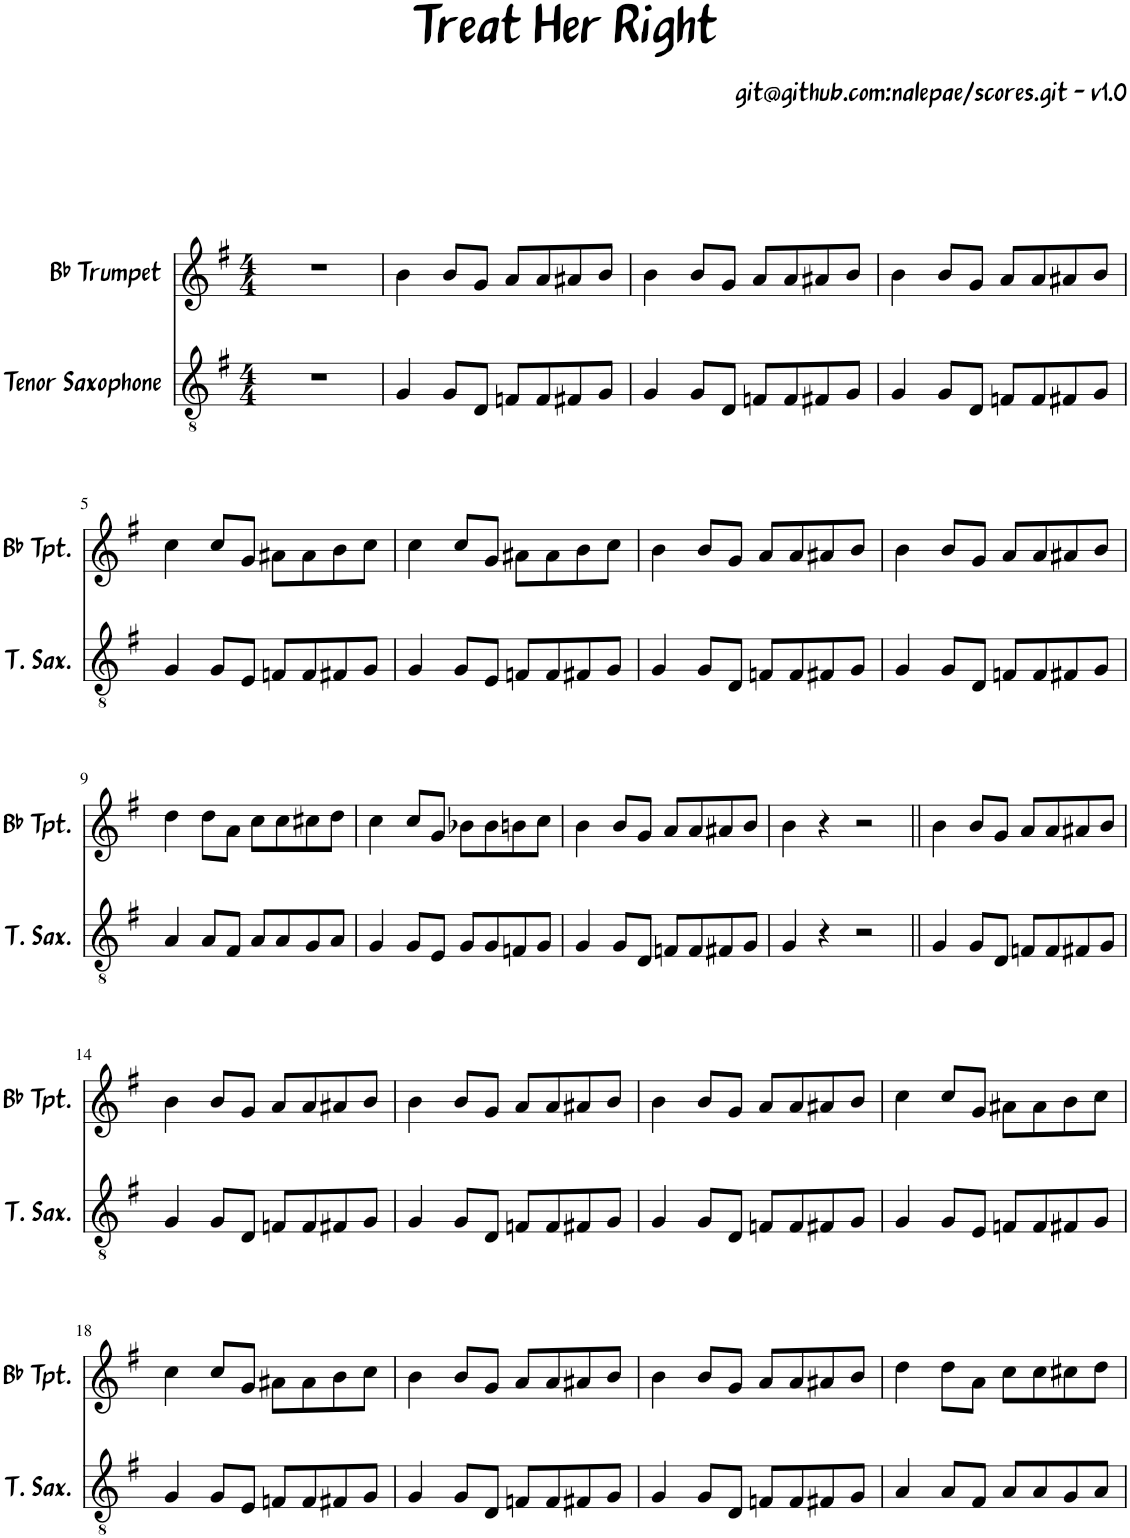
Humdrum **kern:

**kern	**kern
*part2	*part1
*staff2	*staff1
*I"Tenor Saxophone	*I"Bb Trumpet
*I'T. Sax.	*I'Bb Tpt.
*clefGv2	*clefG2
*ITrd8c14	*ITrd1c2
*k[f#]	*k[f#]
*M4/4	*M4/4
=1	=1
1r	1r
=2	=2
4G/	4b\
8G/L	8b/L
8D/J	8g/J
8Fn/L	8a/L
8F/	8a/
8F#X/	8a#X/
8G/J	8b/J
=3	=3
4G/	4b\
8G/L	8b/L
8D/J	8g/J
8Fn/L	8a/L
8F/	8a/
8F#X/	8a#X/
8G/J	8b/J
=4	=4
4G/	4b\
8G/L	8b/L
8D/J	8g/J
8Fn/L	8a/L
8F/	8a/
8F#X/	8a#X/
8G/J	8b/J
!!LO:LB:g=z
=5	=5
4G/	4cc\
8G/L	8cc/L
8E/J	8g/J
8Fn/L	8a#X\L
8F/	8a#\
8F#X/	8b\
8G/J	8cc\J
=6	=6
4G/	4cc\
8G/L	8cc/L
8E/J	8g/J
8Fn/L	8a#X\L
8F/	8a#\
8F#X/	8b\
8G/J	8cc\J
=7	=7
4G/	4b\
8G/L	8b/L
8D/J	8g/J
8Fn/L	8a/L
8F/	8a/
8F#X/	8a#X/
8G/J	8b/J
=8	=8
4G/	4b\
8G/L	8b/L
8D/J	8g/J
8Fn/L	8a/L
8F/	8a/
8F#X/	8a#X/
8G/J	8b/J
!!LO:LB:g=z
=9	=9
4A/	4dd\
8A/L	8dd\L
8F#/J	8a\J
8A/L	8cc\L
8A/	8cc\
8G/	8cc#X\
8A/J	8dd\J
=10	=10
4G/	4cc\
8G/L	8cc/L
8E/J	8g/J
8G/L	8b-X\L
8G/	8b-\
8Fn/	8bn\
8G/J	8cc\J
=11	=11
4G/	4b\
8G/L	8b/L
8D/J	8g/J
8Fn/L	8a/L
8F/	8a/
8F#X/	8a#X/
8G/J	8b/J
=12	=12
4G/	4b\
4r	4r
2r	2r
=13||	=13||
4G/	4b\
8G/L	8b/L
8D/J	8g/J
8Fn/L	8a/L
8F/	8a/
8F#X/	8a#X/
8G/J	8b/J
!!LO:LB:g=z
=14	=14
4G/	4b\
8G/L	8b/L
8D/J	8g/J
8Fn/L	8a/L
8F/	8a/
8F#X/	8a#X/
8G/J	8b/J
=15	=15
4G/	4b\
8G/L	8b/L
8D/J	8g/J
8Fn/L	8a/L
8F/	8a/
8F#X/	8a#X/
8G/J	8b/J
=16	=16
4G/	4b\
8G/L	8b/L
8D/J	8g/J
8Fn/L	8a/L
8F/	8a/
8F#X/	8a#X/
8G/J	8b/J
=17	=17
4G/	4cc\
8G/L	8cc/L
8E/J	8g/J
8Fn/L	8a#X\L
8F/	8a#\
8F#X/	8b\
8G/J	8cc\J
!!LO:LB:g=z
=18	=18
4G/	4cc\
8G/L	8cc/L
8E/J	8g/J
8Fn/L	8a#X\L
8F/	8a#\
8F#X/	8b\
8G/J	8cc\J
=19	=19
4G/	4b\
8G/L	8b/L
8D/J	8g/J
8Fn/L	8a/L
8F/	8a/
8F#X/	8a#X/
8G/J	8b/J
=20	=20
4G/	4b\
8G/L	8b/L
8D/J	8g/J
8Fn/L	8a/L
8F/	8a/
8F#X/	8a#X/
8G/J	8b/J
=21	=21
4A/	4dd\
8A/L	8dd\L
8F#/J	8a\J
8A/L	8cc\L
8A/	8cc\
8G/	8cc#X\
8A/J	8dd\J
=	=
*-	*-
